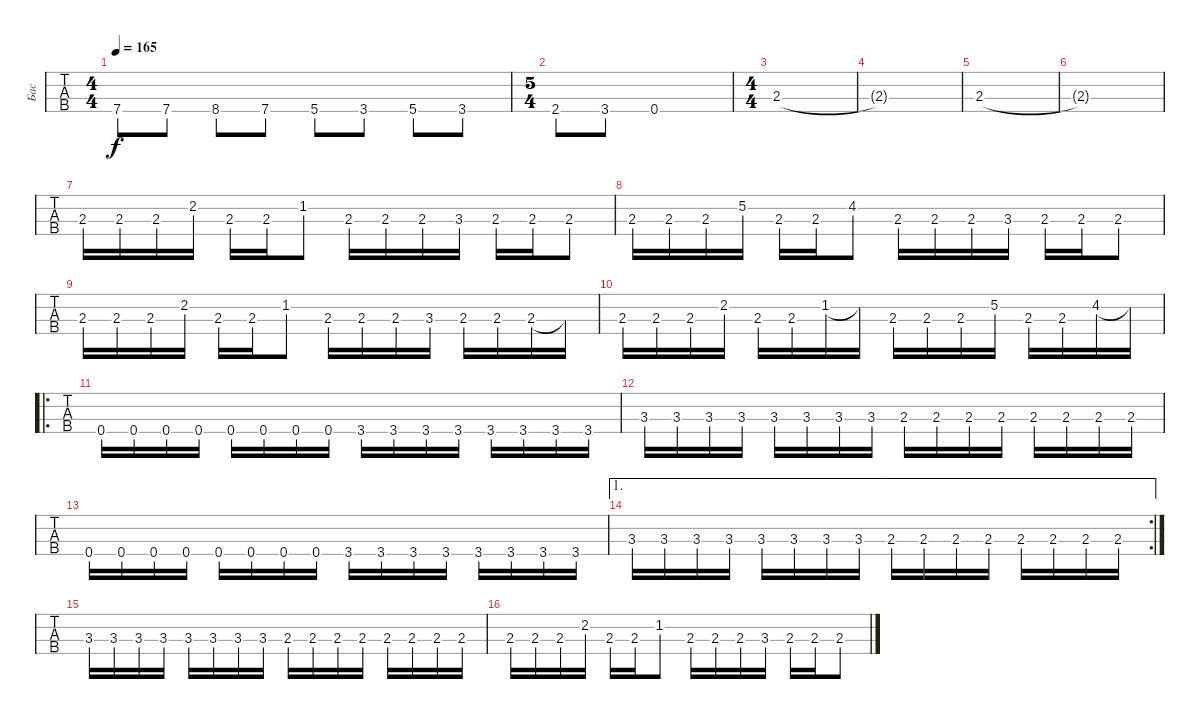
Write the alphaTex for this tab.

\track ("Бас" "Бас") {instrument electricbasspick}
\staff {tabs}
\tuning (G2 D2 A1 E1) {hide}
\ts (4 4)
\tempo 165
\clef f4
\ks c
7.4.8{dy f} 7.4.8 8.4.8 7.4.8 5.4.8 3.4.8 5.4.8 3.4.8 |
\ts (5 4)
2.4.8 3.4.8 0.4.1 |
\ts (4 4)
2.3.1 |
2.3{t}.1 |
2.3.1 |
2.3{t}.1 |
2.3.16 2.3.16 2.3.16 2.2.16 2.3.16 2.3.16 1.2.8 2.3.16 2.3.16 2.3.16 3.3.16 2.3.16 2.3.16 2.3.8 |
2.3.16 2.3.16 2.3.16 5.2.16 2.3.16 2.3.16 4.2.8 2.3.16 2.3.16 2.3.16 3.3.16 2.3.16 2.3.16 2.3.8 |
2.3.16 2.3.16 2.3.16 2.2.16 2.3.16 2.3.16 1.2.8 2.3.16 2.3.16 2.3.16 3.3.16 2.3.16 2.3.16 2.3.16 2.3{t}.16 |
2.3.16 2.3.16 2.3.16 2.2.16 2.3.16 2.3.16 1.2.16 1.2{t}.16 2.3.16 2.3.16 2.3.16 5.2.16 2.3.16 2.3.16 4.2.16 4.2{t}.16 |
\ro
0.4.16 0.4.16 0.4.16 0.4.16 0.4.16 0.4.16 0.4.16 0.4.16 3.4.16 3.4.16 3.4.16 3.4.16 3.4.16 3.4.16 3.4.16 3.4.16 |
3.3.16 3.3.16 3.3.16 3.3.16 3.3.16 3.3.16 3.3.16 3.3.16 2.3.16 2.3.16 2.3.16 2.3.16 2.3.16 2.3.16 2.3.16 2.3.16 |
0.4.16 0.4.16 0.4.16 0.4.16 0.4.16 0.4.16 0.4.16 0.4.16 3.4.16 3.4.16 3.4.16 3.4.16 3.4.16 3.4.16 3.4.16 3.4.16 |
\ae 1
\rc 2
3.3.16 3.3.16 3.3.16 3.3.16 3.3.16 3.3.16 3.3.16 3.3.16 2.3.16 2.3.16 2.3.16 2.3.16 2.3.16 2.3.16 2.3.16 2.3.16 |
3.3.16 3.3.16 3.3.16 3.3.16 3.3.16 3.3.16 3.3.16 3.3.16 2.3.16 2.3.16 2.3.16 2.3.16 2.3.16 2.3.16 2.3.16 2.3.16 |
2.3.16 2.3.16 2.3.16 2.2.16 2.3.16 2.3.16 1.2.8 2.3.16 2.3.16 2.3.16 3.3.16 2.3.16 2.3.16 2.3.8
